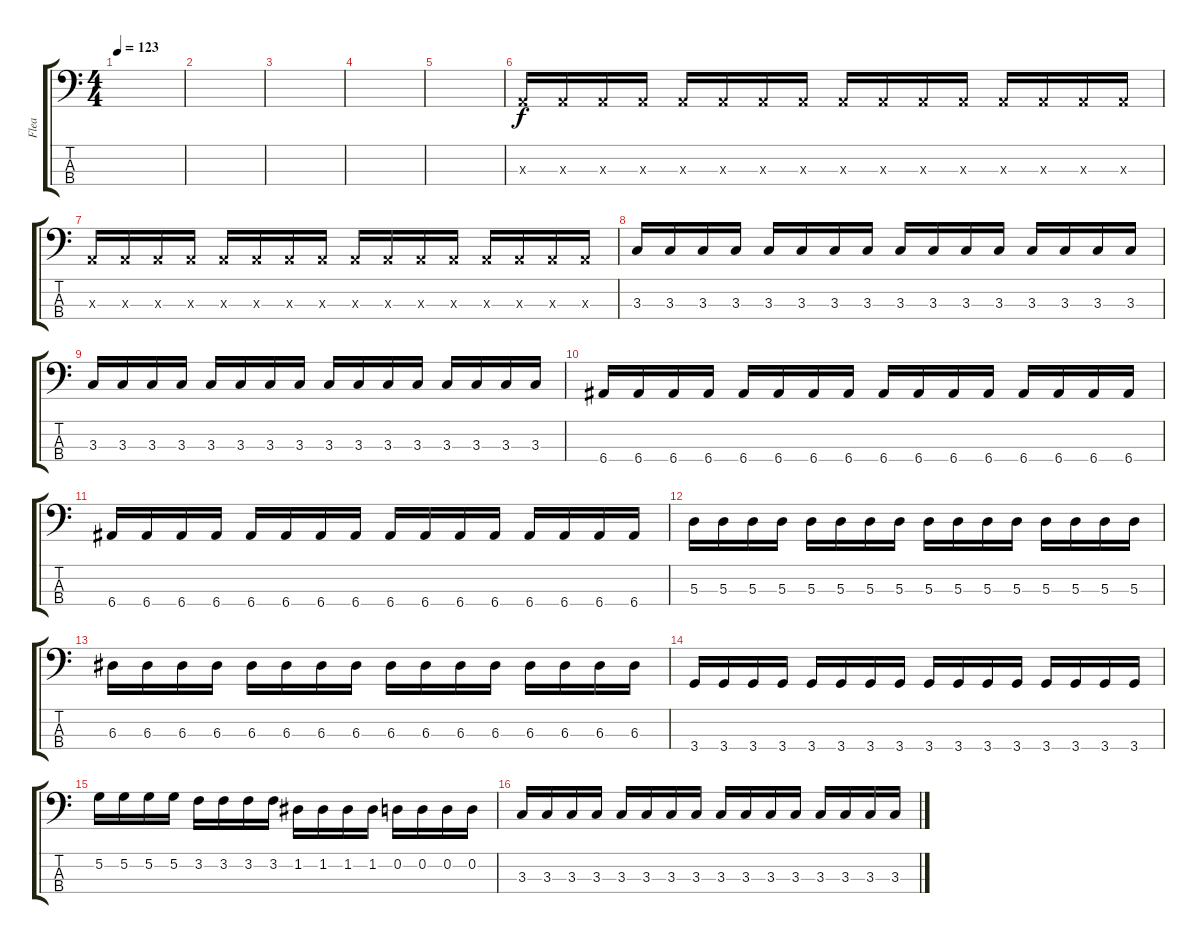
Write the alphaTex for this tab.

\track ("Flea" "Flea") {instrument electricbasspick}
\staff {score tabs}
\tuning (G2 D2 A1 E1) {hide}
\ts (4 4)
\tempo 123
\clef f4
\ks c
|
|
|
|
|
0.3{x}.16 0.3{x}.16 0.3{x}.16 0.3{x}.16 0.3{x}.16 0.3{x}.16 0.3{x}.16 0.3{x}.16 0.3{x}.16 0.3{x}.16 0.3{x}.16 0.3{x}.16 0.3{x}.16 0.3{x}.16 0.3{x}.16 0.3{x}.16 |
0.3{x}.16 0.3{x}.16 0.3{x}.16 0.3{x}.16 0.3{x}.16 0.3{x}.16 0.3{x}.16 0.3{x}.16 0.3{x}.16 0.3{x}.16 0.3{x}.16 0.3{x}.16 0.3{x}.16 0.3{x}.16 0.3{x}.16 0.3{x}.16 |
3.3.16 3.3.16 3.3.16 3.3.16 3.3.16 3.3.16 3.3.16 3.3.16 3.3.16 3.3.16 3.3.16 3.3.16 3.3.16 3.3.16 3.3.16 3.3.16 |
3.3.16 3.3.16 3.3.16 3.3.16 3.3.16 3.3.16 3.3.16 3.3.16 3.3.16 3.3.16 3.3.16 3.3.16 3.3.16 3.3.16 3.3.16 3.3.16 |
6.4.16 6.4.16 6.4.16 6.4.16 6.4.16 6.4.16 6.4.16 6.4.16 6.4.16 6.4.16 6.4.16 6.4.16 6.4.16 6.4.16 6.4.16 6.4.16 |
6.4.16 6.4.16 6.4.16 6.4.16 6.4.16 6.4.16 6.4.16 6.4.16 6.4.16 6.4.16 6.4.16 6.4.16 6.4.16 6.4.16 6.4.16 6.4.16 |
5.3.16 5.3.16 5.3.16 5.3.16 5.3.16 5.3.16 5.3.16 5.3.16 5.3.16 5.3.16 5.3.16 5.3.16 5.3.16 5.3.16 5.3.16 5.3.16 |
6.3.16 6.3.16 6.3.16 6.3.16 6.3.16 6.3.16 6.3.16 6.3.16 6.3.16 6.3.16 6.3.16 6.3.16 6.3.16 6.3.16 6.3.16 6.3.16 |
3.4.16 3.4.16 3.4.16 3.4.16 3.4.16 3.4.16 3.4.16 3.4.16 3.4.16 3.4.16 3.4.16 3.4.16 3.4.16 3.4.16 3.4.16 3.4.16 |
5.2.16 5.2.16 5.2.16 5.2.16 3.2.16 3.2.16 3.2.16 3.2.16 1.2.16 1.2.16 1.2.16 1.2.16 0.2.16 0.2.16 0.2.16 0.2.16 |
3.3.16 3.3.16 3.3.16 3.3.16 3.3.16 3.3.16 3.3.16 3.3.16 3.3.16 3.3.16 3.3.16 3.3.16 3.3.16 3.3.16 3.3.16 3.3.16
